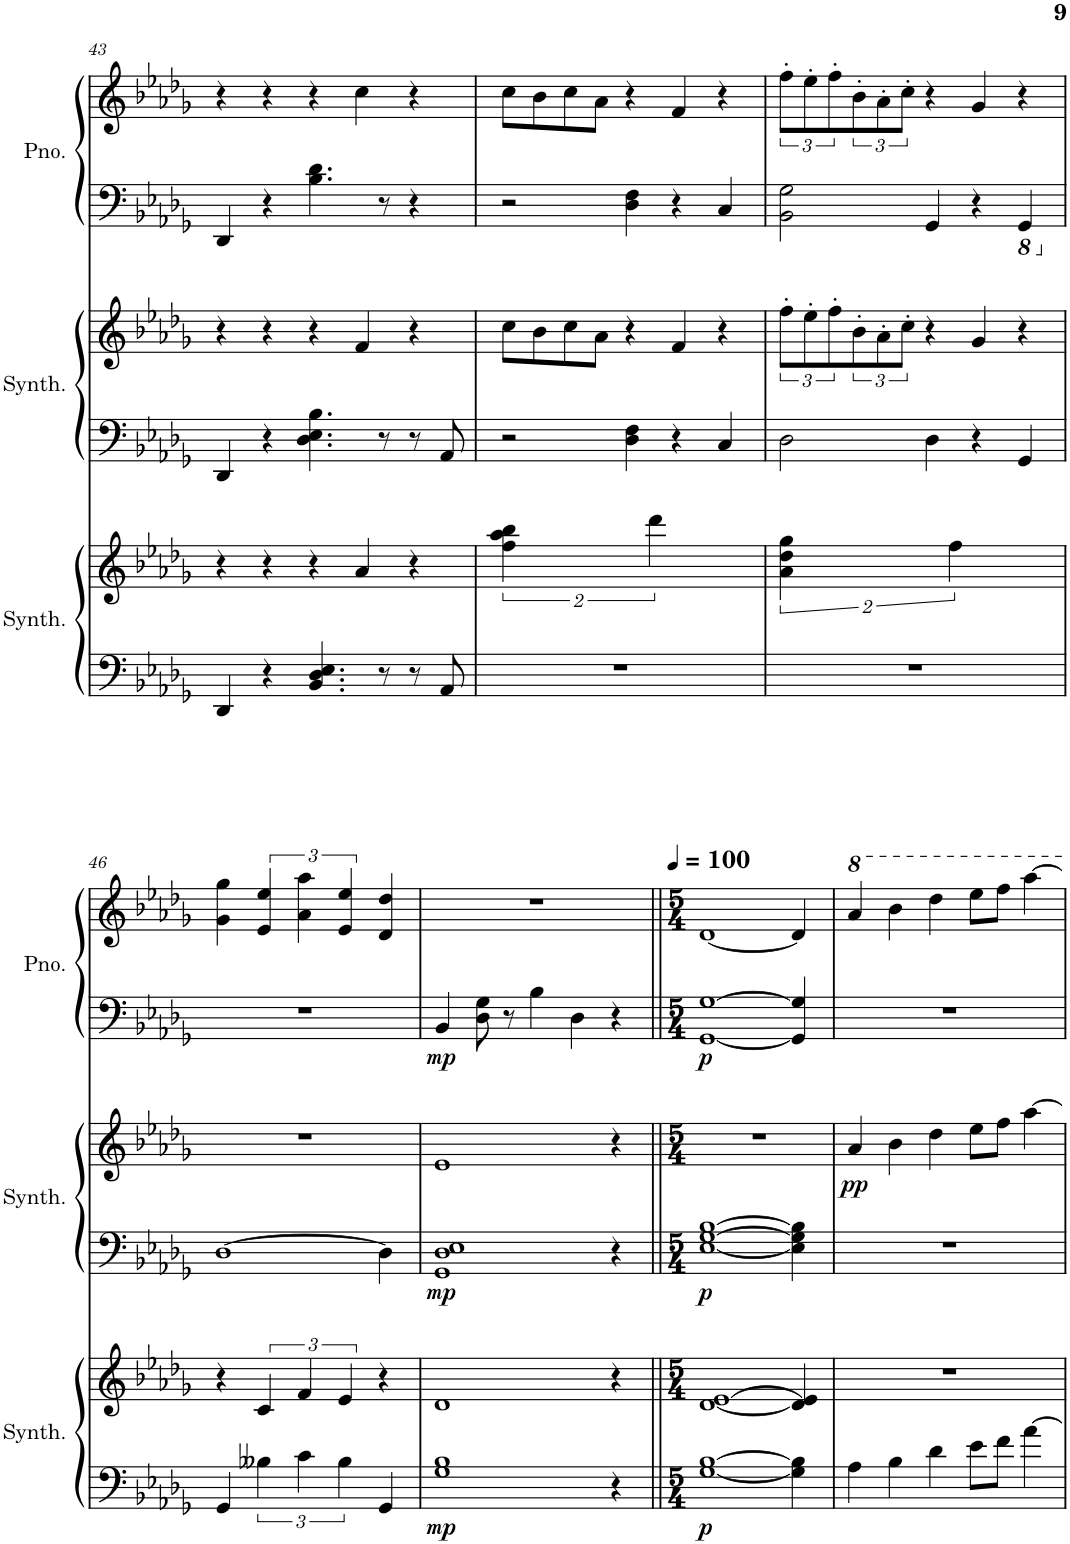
**kern	**kern	**dynam	**kern	**kern	**dynam	**kern	**kern	**dynam
*part3	*part3	*part3	*part2	*part2	*part2	*part1	*part1	*part1
*staff6	*staff5	*staff5/6	*staff4	*staff3	*staff3/4	*staff2	*staff1	*staff1/2
*I"New Age Synthesizer	*	*	*I"Brass Synthesizer	*	*	*I"Piano	*	*
*I'Synth.	*	*	*I'Synth.	*	*	*I'Pno.	*	*
!!LO:PB:g=z
*clefF4	*clefG2	*	*clefF4	*clefG2	*	*clefF4	*clefG2	*
*k[b-e-a-d-g-]	*k[b-e-a-d-g-]	*	*k[b-e-a-d-g-]	*k[b-e-a-d-g-]	*	*k[b-e-a-d-g-]	*k[b-e-a-d-g-]	*
*M10/8	*M10/8	*	*M10/8	*M10/8	*	*M10/8	*M10/8	*
=43	=43	=43	=43	=43	=43	=43	=43	=43
4DD-/	4r	.	4DD-/	4r	.	4DD-/	4r	.
4r	4r	.	4r	4r	.	4r	4r	.
4.BB-/ 4.D-/ 4.E-/	4r	.	4.D-\ 4.E-\ 4.B-\	4r	.	4.B-\ 4.d-\	4r	.
.	4a-/	.	.	4f/	.	.	4cc\	.
8r	.	.	8r	.	.	8r	.	.
8r	4r	.	8r	4r	.	4r	4r	.
8AA-/	.	.	8AA-/	.	.	.	.	.
=44	=44	=44	=44	=44	=44	=44	=44	=44
4%5r	8%5ff\ 8%5aa-\ 8%5bb-\	.	2r	8cc\L	.	2r	8cc\L	.
.	.	.	.	8b-\	.	.	8b-\	.
.	.	.	.	8cc\	.	.	8cc\	.
.	.	.	.	8a-\J	.	.	8a-\J	.
.	.	.	4D-\ 4F\	4r	.	4D-\ 4F\	4r	.
.	8%5ddd-\	.	.	.	.	.	.	.
.	.	.	4r	4f/	.	4r	4f/	.
.	.	.	4C/	4r	.	4C/	4r	.
=45	=45	=45	=45	=45	=45	=45	=45	=45
4%5r	8%5a-\ 8%5dd-\ 8%5gg-\	.	2D-\	12ff'\L	.	2BB-\ 2G-\	12ff'\L	.
.	.	.	.	12ee-'\	.	.	12ee-'\	.
.	.	.	.	12ff'\	.	.	12ff'\	.
.	.	.	.	12b-'\	.	.	12b-'\	.
.	.	.	.	12a-'\	.	.	12a-'\	.
.	.	.	.	12cc'\J	.	.	12cc'\J	.
.	.	.	4D-\	4r	.	4GG-/	4r	.
.	8%5ff\	.	.	.	.	.	.	.
.	.	.	4r	4g-/	.	4r	4g-/	.
*	*	*	*	*	*	*8ba	*	*
.	.	.	4GG-/	4r	.	4GGG-/	4r	.
!!LO:LB:g=z
=46	=46	=46	=46	=46	=46	=46	=46	=46
*	*	*	*	*	*	*X8ba	*	*
4GG-/	4r	.	[1D-	4%5r	.	4%5r	4g-\ 4gg-\	.
4B--X\	4c/	.	.	.	.	.	4e-/ 4ee-/	.
4c\	4f/	.	.	.	.	.	4a-\ 4aa-\	.
4B--\	4e-/	.	.	.	.	.	4e-/ 4ee-/	.
4GG-/	4r	.	4D-\]	.	.	.	4d-/ 4dd-/	.
=47	=47	=47	=47	=47	=47	=47	=47	=47
!	!	!LO:DY:b=2	!	!	!LO:DY:b=2	!	!	!LO:DY:b=2
1G- 1B-	1d-	mp	1GG- 1D- 1E-	1e-	mp	4BB-/	4%5r	mp
.	.	.	.	.	.	8D-\ 8G-\	.	.
.	.	.	.	.	.	8r	.	.
.	.	.	.	.	.	4B-\	.	.
.	.	.	.	.	.	4D-\	.	.
4r	4r	.	4r	4r	.	4r	.	.
=48||	=48||	=48||	=48||	=48||	=48||	=48||	=48||	=48||
*M5/4	*M5/4	*	*M5/4	*M5/4	*	*M5/4	*M5/4	*
*	*	*	*	*	*	*	*MM100	*
!	!	!LO:DY:b=2	!	!	!LO:DY:b=2	!	!	!LO:DY:b=2
[1G- [1B-	[1d- [1e-	p	[1E- [1G- [1B-	4%5r	p	[1GG- [1G-	[1d-	p
4G-\] 4B-\]	4d-/] 4e-/]	.	4E-\] 4G-\] 4B-\]	.	.	4GG-/] 4G-/]	4d-/]	.
=49	=49	=49	=49	=49	=49	=49	=49	=49
!	!	!	!	!	!LO:DY:b	!	!	!
4A-\	4%5r	.	4%5r	4a-/	pp	4%5r	4aa-/	.
4B-\	.	.	.	4b-\	.	.	4bb-\	.
4d-\	.	.	.	4dd-\	.	.	4ddd-\	.
8e-\L	.	.	.	8ee-\L	.	.	8eee-\L	.
8f\J	.	.	.	8ff\J	.	.	8fff\J	.
[4a-\	.	.	.	[4aa-\	.	.	[4aaa-\	.
=	=	=	=	=	=	=	=	=
*-	*-	*-	*-	*-	*-	*-	*-	*-
